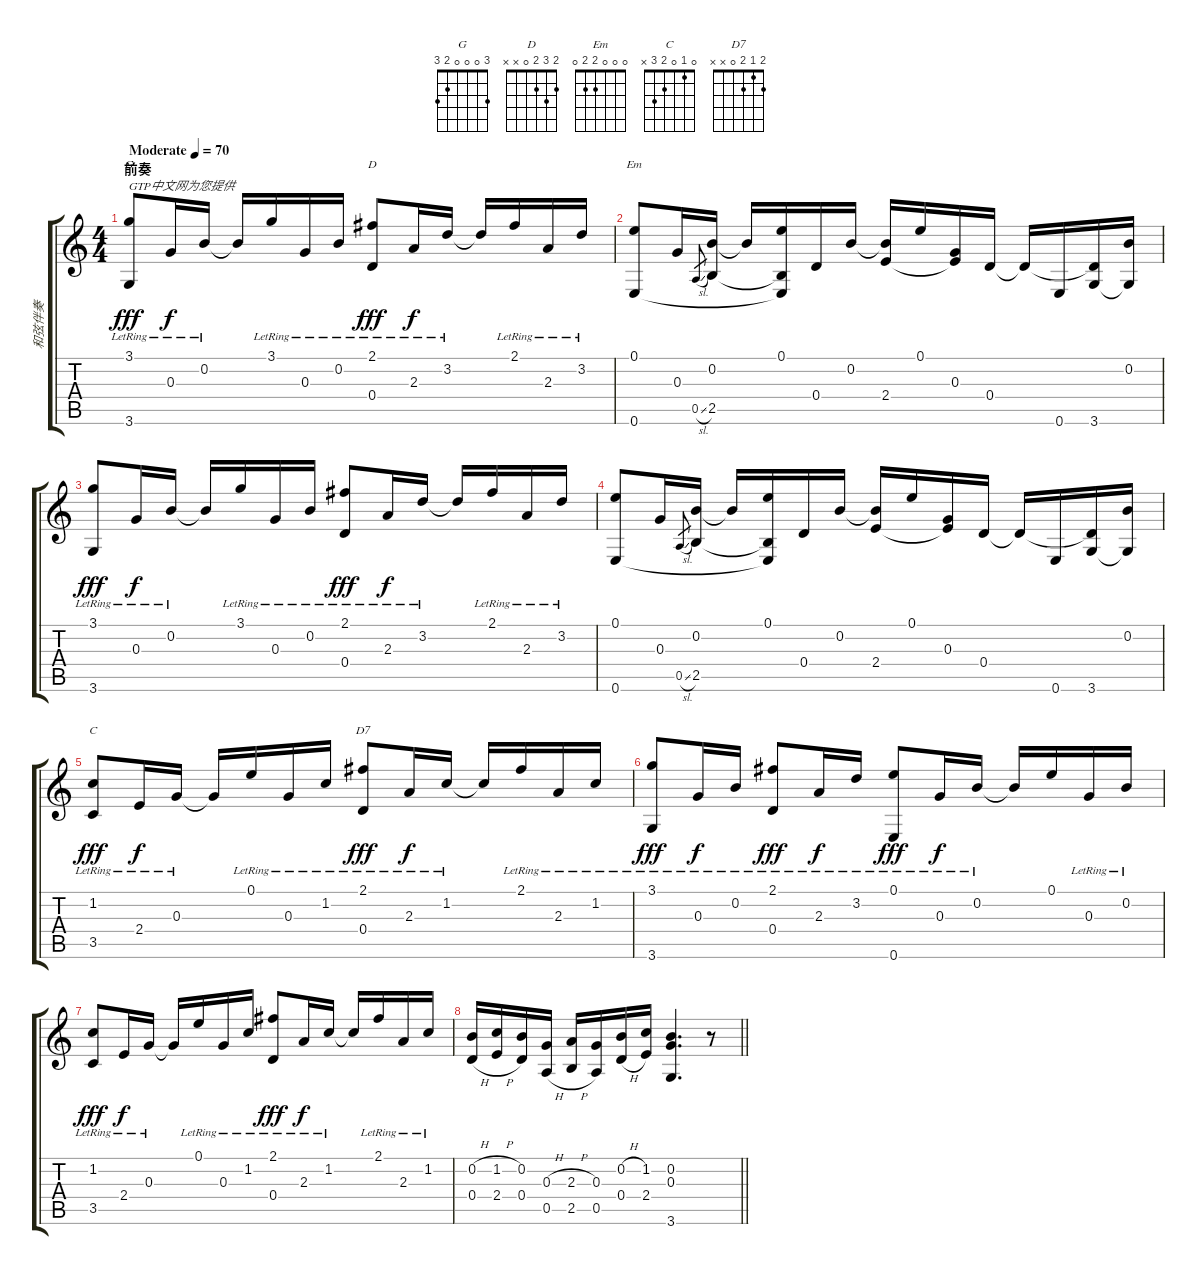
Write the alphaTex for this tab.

\track ("和弦伴奏" "和弦伴奏") {instrument acousticguitarsteel}
\staff {score tabs}
\tuning (E4 B3 G3 D3 A2 E2) {hide}
\chord ("G" 3 0 0 0 2 3)
\chord ("D" 2 3 2 0 x x)
\chord ("Em" 0 0 0 2 2 0)
\chord ("C" 0 1 0 2 3 x)
\chord ("D7" 2 1 2 0 x x)
\ts (4 4)
\section ("" "前奏")
\tempo (70 "Moderate")
\clef g2
\ks c
(3.1{lr} 3.6{lr}).8{ch "G" txt "GTP中文网为您提供" dy fff instrument acousticguitarsteel} 0.3{lr}.16{dy f} 0.2{lr}.16 0.2{t}.16{beam Up} 3.1{lr}.16{beam Up} 0.3{lr}.16{beam Up} 0.2{lr}.16{beam Up} (2.1{lr} 0.4{lr}).8{ch "D" dy fff beam Up} 2.3{lr}.16{dy f beam Up} 3.2{lr}.16{beam Up} 3.2{t}.16{beam Up} 2.1{lr}.16{beam Up} 2.3{lr}.16{beam Up} 3.2{lr}.16{beam Up} |
(0.1 0.6).8{ch "Em"} 0.3.16 0.5{sl}.8{gr} (0.2 2.5).16 0.2{t}.16 (0.1 2.5{t} 0.6{t}).16 0.4.16 0.2.16 (0.2{t} 2.4).16 0.1.16 (0.3 2.4{t}).16 0.4.16 0.4{t}.16 0.6.16 (0.4{t} 3.6).16 (0.2 3.6{t}).16 |
(3.1{lr} 3.6{lr}).8{dy fff} 0.3{lr}.16{dy f} 0.2{lr}.16 0.2{t}.16{beam Up} 3.1{lr}.16{beam Up} 0.3{lr}.16{beam Up} 0.2{lr}.16{beam Up} (2.1{lr} 0.4{lr}).8{dy fff beam Up} 2.3{lr}.16{dy f beam Up} 3.2{lr}.16{beam Up} 3.2{t}.16{beam Up} 2.1{lr}.16{beam Up} 2.3{lr}.16{beam Up} 3.2{lr}.16{beam Up} |
(0.1 0.6).8 0.3.16 0.5{sl}.8{gr} (0.2 2.5).16 0.2{t}.16 (0.1 2.5{t} 0.6{t}).16 0.4.16 0.2.16 (0.2{t} 2.4).16 0.1.16 (0.3 2.4{t}).16 0.4.16 0.4{t}.16 0.6.16 (0.4{t} 3.6).16 (0.2 3.6{t}).16 |
(1.2{lr} 3.5{lr}).8{ch "C" dy fff} 2.4{lr}.16{dy f} 0.3{lr}.16 0.3{t}.16{beam Up} 0.1{lr}.16{beam Up} 0.3{lr}.16{beam Up} 1.2{lr}.16{beam Up} (2.1{lr} 0.4{lr}).8{ch "D7" dy fff beam Up} 2.3{lr}.16{dy f beam Up} 1.2{lr}.16{beam Up} 1.2{t}.16{beam Up} 2.1{lr}.16{beam Up} 2.3{lr}.16{beam Up} 1.2{lr}.16{beam Up} |
(3.1{lr} 3.6{lr}).8{dy fff} 0.3{lr}.16{dy f} 0.2{lr}.16 (2.1{lr} 0.4{lr}).8{dy fff beam Up} 2.3{lr}.16{dy f beam Up} 3.2{lr}.16{beam Up} (0.1{lr} 0.6{lr}).8{dy fff} 0.3{lr}.16{dy f} 0.2{lr}.16 0.2{t}.16{beam Up} 0.1.16{beam Up} 0.3{lr}.16{beam Up} 0.2{lr}.16{beam Up} |
(1.2{lr} 3.5{lr}).8{dy fff} 2.4{lr}.16{dy f} 0.3{lr}.16 0.3{t}.16{beam Up} 0.1{lr}.16{beam Up} 0.3{lr}.16{beam Up} 1.2{lr}.16{beam Up} (2.1{lr} 0.4{lr}).8{dy fff beam Up} 2.3{lr}.16{dy f beam Up} 1.2{lr}.16{beam Up} 1.2{t}.16{beam Up} 2.1{lr}.16{beam Up} 2.3{lr}.16{beam Up} 1.2{lr}.16{beam Up} |
\barLineRight lightlight
(0.2{h} 0.4{h}).16 (1.2{h} 2.4{h}).16 (0.2 0.4).16 (0.3{h} 0.5{h}).16 (2.3{h} 2.5{h}).16 (0.3 0.5).16 (0.2{h} 0.4{h}).16 (1.2 2.4).16 (0.2 0.3 3.6).4{d} r.8
